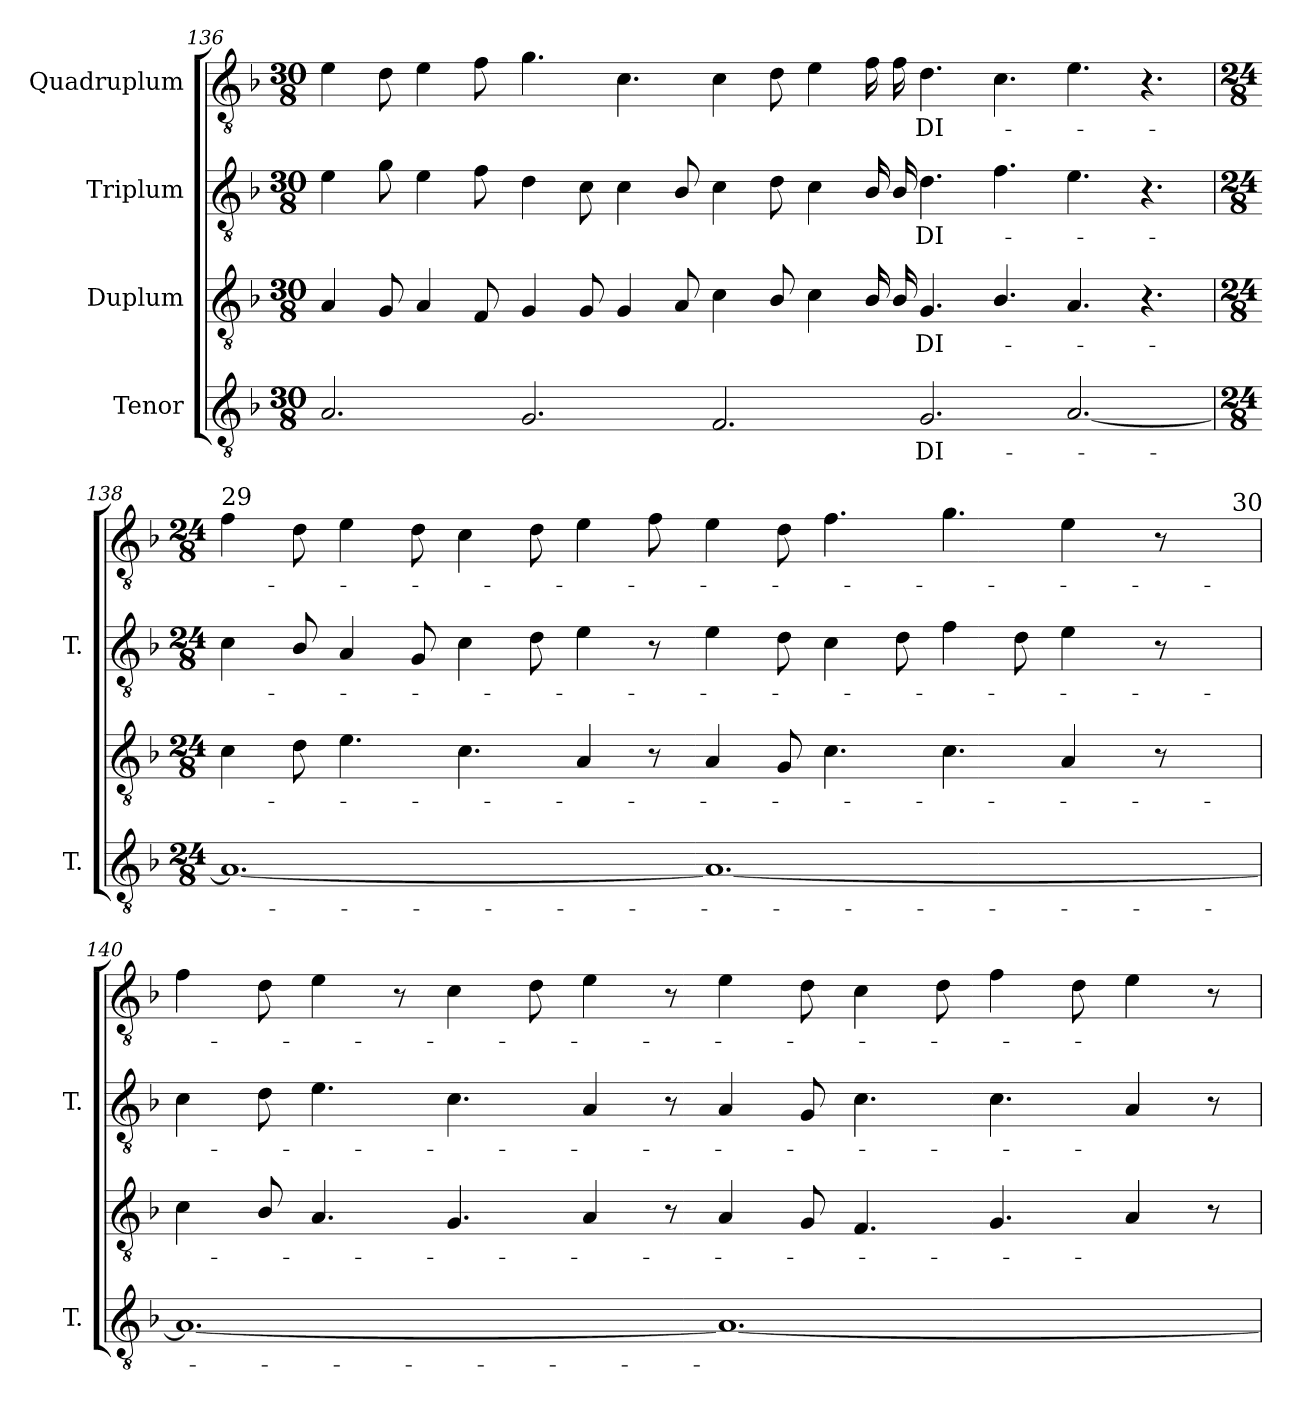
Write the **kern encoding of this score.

**kern	**text	**kern	**text	**kern	**text	**kern	**text
*part4	*part4	*part3	*part3	*part2	*part2	*part1	*part1
*staff4	*staff4	*staff3	*staff3	*staff2	*staff2	*staff1	*staff1
*I"Tenor	*	*I"Duplum	*	*I"Triplum	*	*I"Quadruplum	*
*I'T.	*	*	*	*I'T.	*	*	*
*clefGv2	*	*clefGv2	*	*clefGv2	*	*clefGv2	*
*ITrd7c12	*	*ITrd7c12	*	*ITrd7c12	*	*ITrd7c12	*
*k[b-]	*	*k[b-]	*	*k[b-]	*	*k[b-]	*
*F:	*	*F:	*	*F:	*	*F:	*
*M30/8	*	*M30/8	*	*M30/8	*	*M30/8	*
=136	=136	=136	=136	=136	=136	=136	=136
2.AAi/	.	4AAi/	.	4Ei\	.	4Ei\	.
.	.	8GGi/	.	8Gi\	.	8Di\	.
.	.	4AAi/	.	4Ei\	.	4Ei\	.
.	.	8FFi/	.	8Fi\	.	8Fi\	.
!!LO:LB:g=z
=137-	=137-	=137-	=137-	=137-	=137-	=137-	=137-
2.GGi/	.	4GGi/	.	4Di\	.	4.Gi\	.
.	.	8GGi/	.	8Ci\	.	.	.
.	.	4GGi/	.	4Ci\	.	4.Ci\	.
.	.	8AAi/	.	8BB-i/	.	.	.
2.FFi/	.	4Ci\	.	4Ci\	.	4Ci\	.
.	.	8BB-i/	.	8Di\	.	8Di\	.
.	.	4Ci\	.	4Ci\	.	4Ei\	.
*	*	*tremolo	*	*	*	*	*
*	*	*	*	*tremolo	*	*	*
*	*	*	*	*	*	*tremolo	*
.	.	16BB-i/	.	16BB-i/	.	16Fi\	.
.	.	16BB-i/	.	16BB-i/	.	16Fi\	.
*	*	*	*	*	*	*Xtremolo	*
*	*	*	*	*Xtremolo	*	*	*
*	*	*Xtremolo	*	*	*	*	*
!	!LO:LY:b:color=#000000	!	!	!	!	!	!
!	!	!	!LO:LY:b:color=#000000	!	!	!	!
!	!	!	!	!	!LO:LY:b:color=#000000	!	!
!	!	!	!	!	!	!	!LO:LY:b:color=#000000
2.GGi/	-DI-	4.GGi/	-DI-	4.Di\	-DI-	4.Di\	-DI-
.	.	4.BB-i/	.	4.Fi\	.	4.Ci\	.
[2.AAi/	.	4.AAi/	.	4.Ei\	.	4.Ei\	.
.	.	4.r	.	4.r	.	4.r	.
=138	=138	=138	=138	=138	=138	=138	=138
*M24/8	*	*M24/8	*	*M24/8	*	*M24/8	*
!	!	!	!	!	!	!LO:TX:a:t=29	!
1.AAi_	.	4Ci\	.	4Ci\	.	4Fi\	.
.	.	8Di\	.	8BB-i/	.	8Di\	.
.	.	4.Ei\	.	4AAi/	.	4Ei\	.
.	.	.	.	8GGi/	.	8Di\	.
.	.	4.Ci\	.	4Ci\	.	4Ci\	.
.	.	.	.	8Di\	.	8Di\	.
.	.	4AAi/	.	4Ei\	.	4Ei\	.
.	.	8r	.	8r	.	8Fi\	.
!!LO:PB:g=z
=139-	=139-	=139-	=139-	=139-	=139-	=139-	=139-
*	*	*	*	*	*	*^	*
1.AAi_	.	4AAi/	.	4Ei\	.	4Ei\	1ryy	.
.	.	8GGi/	.	8Di\	.	8Di\	.	.
.	.	4.Ci\	.	4Ci\	.	4.Fi\	.	.
.	.	.	.	8Di\	.	.	.	.
.	.	4.Ci\	.	4Fi\	.	4.Gi\	.	.
.	.	.	.	8Di\	.	.	4ryy	.
.	.	4AAi/	.	4Ei\	.	4Ei\	.	.
.	.	.	.	.	.	.	8ryy	.
.	.	8r	.	8r	.	8r	16ryy	.
.	.	.	.	.	.	.	32ryy	.
.	.	.	.	.	.	.	64ryy	.
.	.	.	.	.	.	.	128...ryy	.
!	!	!	!	!	!	!	!LO:TX:a:t=30	!
.	.	.	.	.	.	.	1024ryy	.
*	*	*	*	*	*	*v	*v	*
=140	=140	=140	=140	=140	=140	=140	=140
1.AAi_	.	4Ci\	.	4Ci\	.	4Fi\	.
.	.	8BB-i/	.	8Di\	.	8Di\	.
.	.	4.AAi/	.	4.Ei\	.	4Ei\	.
.	.	.	.	.	.	8r	.
.	.	4.GGi/	.	4.Ci\	.	4Ci\	.
.	.	.	.	.	.	8Di\	.
.	.	4AAi/	.	4AAi/	.	4Ei\	.
.	.	8r	.	8r	.	8r	.
1.AAi_	.	4AAi/	.	4AAi/	.	4Ei\	.
.	.	8GGi/	.	8GGi/	.	8Di\	.
.	.	4.FFi/	.	4.Ci\	.	4Ci\	.
.	.	.	.	.	.	8Di\	.
.	.	4.GGi/	.	4.Ci\	.	4Fi\	.
.	.	.	.	.	.	8Di\	.
.	.	4AAi/	.	4AAi/	.	4Ei\	.
.	.	8r	.	8r	.	8r	.
=	=	=	=	=	=	=	=
*-	*-	*-	*-	*-	*-	*-	*-
